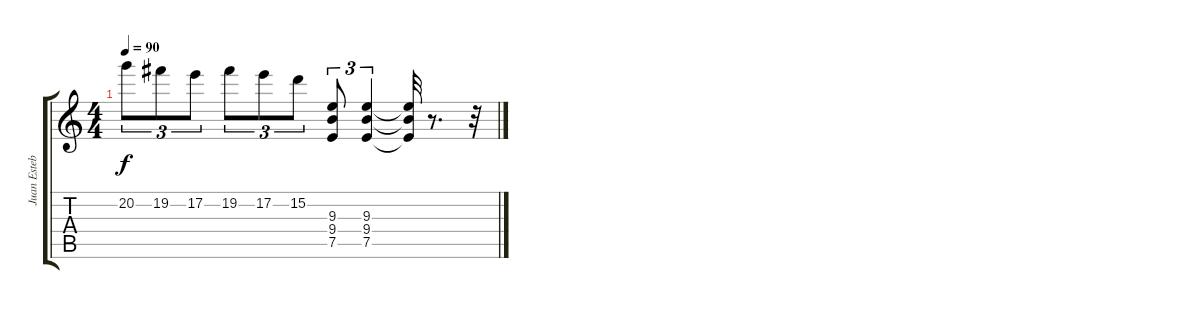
\track ("Juan Esteban Echeverry" "Juan Esteb") {instrument distortionguitar}
\staff {score tabs}
\tuning (E4 B3 G3 D3 A2 E2) {hide}
\ts (4 4)
\tempo 90
\clef g2
\ks c
20.2.8{tu (3 2) dy f} 19.2.8{tu (3 2)} 17.2.8{tu (3 2)} 19.2.8{tu (3 2)} 17.2.8{tu (3 2)} 15.2.8{tu (3 2)} (9.3 9.4 7.5).8{tu (3 2)} (9.3 9.4 7.5).4{tu (3 2)} (9.3{t} 9.4{t} 7.5{t}).32 r.8{d} r.32
